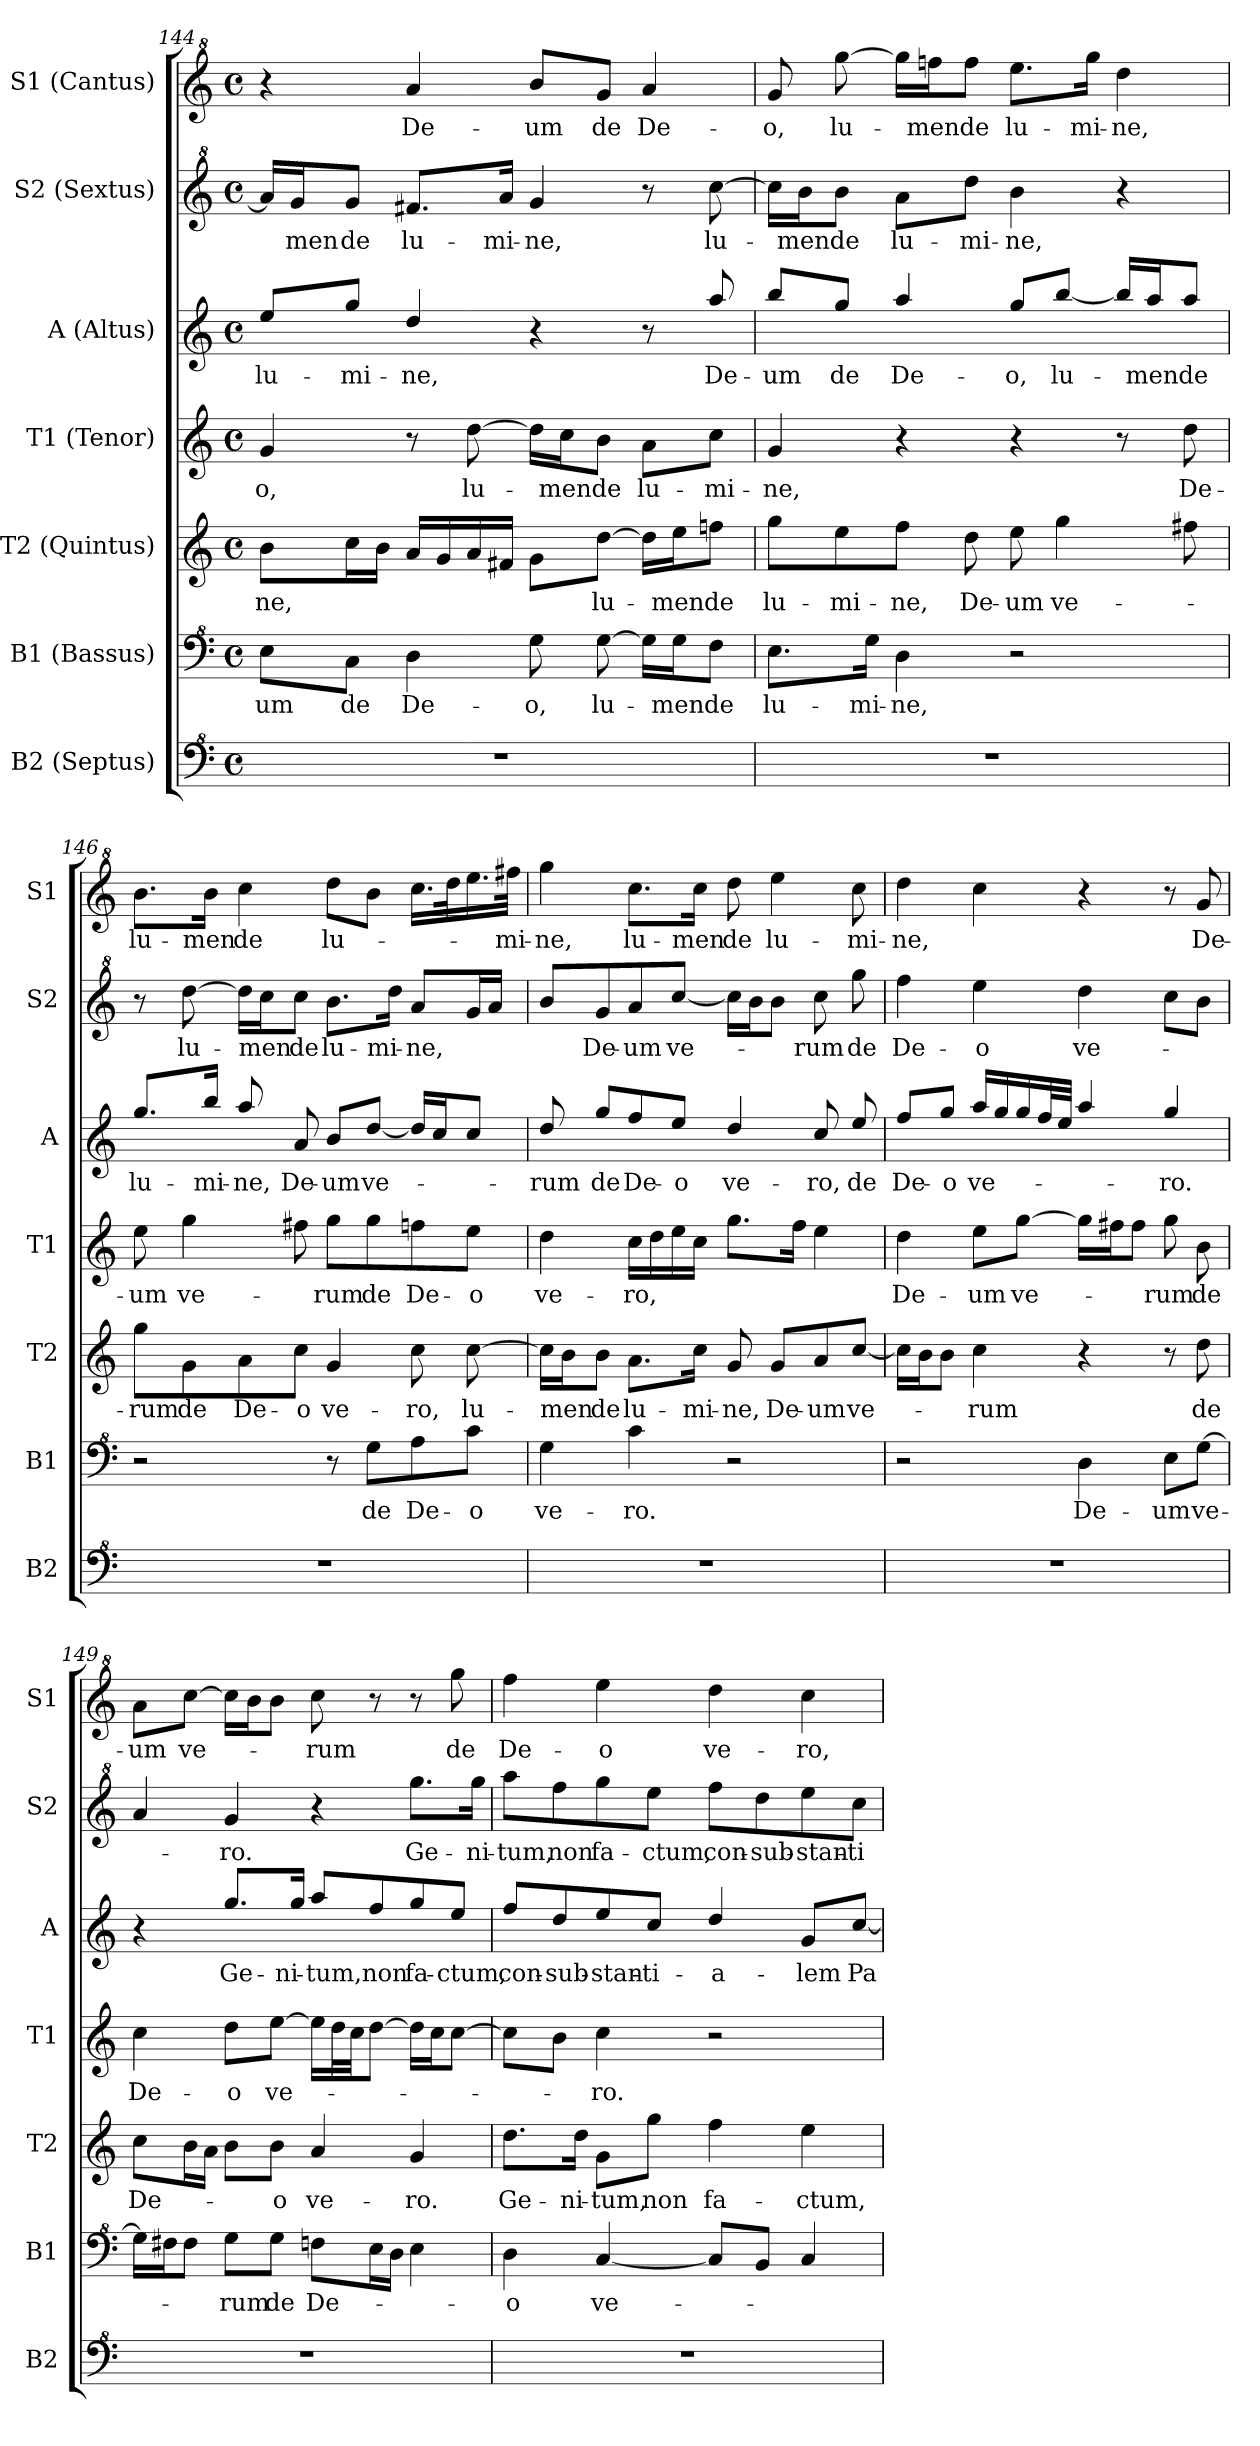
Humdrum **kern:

**kern	**kern	**text	**kern	**text	**kern	**text	**kern	**text	**kern	**text	**kern	**text
*part7	*part6	*part6	*part5	*part5	*part4	*part4	*part3	*part3	*part2	*part2	*part1	*part1
*staff7	*staff6	*staff6	*staff5	*staff5	*staff4	*staff4	*staff3	*staff3	*staff2	*staff2	*staff1	*staff1
*I"B2 (Septus)	*I"B1 (Bassus)	*	*I"T2 (Quintus)	*	*I"T1 (Tenor)	*	*I"A (Altus)	*	*I"S2 (Sextus)	*	*I"S1 (Cantus)	*
*I'B2	*I'B1	*	*I'T2	*	*I'T1	*	*I'A	*	*I'S2	*	*I'S1	*
!!LO:PB:g=z
*clefF^4	*clefF^4	*	*clefG2	*	*clefG2	*	*clefG2	*	*clefG^2	*	*clefG^2	*
*k[]	*k[]	*	*k[]	*	*k[]	*	*k[]	*	*k[]	*	*k[]	*
*M4/4	*M4/4	*	*M4/4	*	*M4/4	*	*M4/4	*	*M4/4	*	*M4/4	*
*met(c)	*met(c)	*	*met(c)	*	*met(c)	*	*met(c)	*	*met(c)	*	*met(c)	*
=144	=144	=144	=144	=144	=144	=144	=144	=144	=144	=144	=144	=144
!	!	!LO:LY:b	!	!LO:LY:b	!	!LO:LY:b	!	!LO:LY:b	!	!	!	!
1r	8e\L	-um	8b\L	-ne,	4g/	-o,	8ee/L	lu-	16aa/LL]	.	4r	.
!	!	!	!	!	!	!	!	!	!	!LO:LY:b	!	!
.	.	.	.	.	.	.	.	.	16gg/J	-men	.	.
!	!	!LO:LY:b	!	!	!	!	!	!LO:LY:b	!	!LO:LY:b	!	!
.	8c\J	de	16cc\L	.	.	.	8gg/J	-mi-	8gg/J	de	.	.
.	.	.	16b\JJ	.	.	.	.	.	.	.	.	.
!	!	!LO:LY:b	!	!	!	!	!	!LO:LY:b	!	!LO:LY:b	!	!LO:LY:b
.	4d\	De-	16a/LL	.	8r	.	4dd/	-ne,	8.ff#X/L	lu-	4aa/	De-
.	.	.	16g/	.	.	.	.	.	.	.	.	.
!	!	!	!	!	!	!LO:LY:b	!	!	!	!	!	!
.	.	.	16a/	.	[8dd\	lu-	.	.	.	.	.	.
!	!	!	!	!	!	!	!	!	!	!LO:LY:b	!	!
.	.	.	16f#X/JJ	.	.	.	.	.	16aa/Jk	-mi-	.	.
!	!	!LO:LY:b	!	!	!	!	!	!	!	!LO:LY:b	!	!LO:LY:b
.	8g\	-o,	8g\L	.	16dd\LL]	.	4r	.	4gg/	-ne,	8bb/L	-um
!	!	!	!	!	!	!LO:LY:b	!	!	!	!	!	!
.	.	.	.	.	16cc\J	-men	.	.	.	.	.	.
!	!	!LO:LY:b	!	!LO:LY:b	!	!LO:LY:b	!	!	!	!	!	!LO:LY:b
.	[8g\	lu-	[8dd\J	lu-	8b\J	de	.	.	.	.	8gg/J	de
!	!	!	!	!	!	!LO:LY:b	!	!	!	!	!	!LO:LY:b
.	16g\LL]	.	16dd\LL]	.	8a\L	lu-	8r	.	8r	.	4aa/	De-
!	!	!LO:LY:b	!	!LO:LY:b	!	!	!	!	!	!	!	!
.	16g\J	-men	16ee\J	-men	.	.	.	.	.	.	.	.
!	!	!LO:LY:b	!	!LO:LY:b	!	!LO:LY:b	!	!LO:LY:b	!	!LO:LY:b	!	!
.	8f\J	de	8ffn\J	de	8cc\J	-mi-	8aa/	De-	[8ccc\	lu-	.	.
=145	=145	=145	=145	=145	=145	=145	=145	=145	=145	=145	=145	=145
!	!	!LO:LY:b	!	!LO:LY:b	!	!LO:LY:b	!	!LO:LY:b	!	!	!	!LO:LY:b
1r	8.e\L	lu-	8gg\L	lu-	4g/	-ne,	8bb/L	-um	16ccc\LL]	.	8gg/	-o,
!	!	!	!	!	!	!	!	!	!	!LO:LY:b	!	!
.	.	.	.	.	.	.	.	.	16bb\J	-men	.	.
!	!	!	!	!LO:LY:b	!	!	!	!LO:LY:b	!	!LO:LY:b	!	!LO:LY:b
.	.	.	8ee\	-mi-	.	.	8gg/J	de	8bb\J	de	[8ggg\	lu-
!	!	!LO:LY:b	!	!	!	!	!	!	!	!	!	!
.	16g\Jk	-mi-	.	.	.	.	.	.	.	.	.	.
!	!	!LO:LY:b	!	!LO:LY:b	!	!	!	!LO:LY:b	!	!LO:LY:b	!	!
.	4d\	-ne,	8ff\J	-ne,	4r	.	4aa/	De-	8aa\L	lu-	16ggg\LL]	.
!	!	!	!	!	!	!	!	!	!	!	!	!LO:LY:b
.	.	.	.	.	.	.	.	.	.	.	16fffni\J	-men
!	!	!	!	!LO:LY:b	!	!	!	!	!	!LO:LY:b	!	!LO:LY:b
.	.	.	8dd\	De-	.	.	.	.	8ddd\J	-mi-	8fff\J	de
!	!	!	!	!LO:LY:b	!	!	!	!LO:LY:b	!	!LO:LY:b	!	!LO:LY:b
.	2r	.	8ee\	-um	4r	.	8gg/L	-o,	4bb\	-ne,	8.eee\L	lu-
!	!	!	!	!LO:LY:b	!	!	!	!LO:LY:b	!	!	!	!
.	.	.	4gg\	ve-	.	.	[8bb/J	lu-	.	.	.	.
!	!	!	!	!	!	!	!	!	!	!	!	!LO:LY:b
.	.	.	.	.	.	.	.	.	.	.	16ggg\Jk	-mi-
!	!	!	!	!	!	!	!	!	!	!	!	!LO:LY:b
.	.	.	.	.	8r	.	16bb/LL]	.	4r	.	4ddd\	-ne,
!	!	!	!	!	!	!	!	!LO:LY:b	!	!	!	!
.	.	.	.	.	.	.	16aa/J	-men	.	.	.	.
!	!	!	!	!	!	!LO:LY:b	!	!LO:LY:b	!	!	!	!
.	.	.	8ff#X\	.	8dd\	De-	8aa/J	de	.	.	.	.
=146	=146	=146	=146	=146	=146	=146	=146	=146	=146	=146	=146	=146
!	!	!	!	!LO:LY:b	!	!LO:LY:b	!	!LO:LY:b	!	!	!	!LO:LY:b
1r	2r	.	8gg\L	-rum	8ee\	-um	8.gg/L	lu-	8r	.	8.bb\L	lu-
!	!	!	!	!LO:LY:b	!	!LO:LY:b	!	!	!	!LO:LY:b	!	!
.	.	.	8g\	de	4gg\	ve-	.	.	[8ddd\	lu-	.	.
!	!	!	!	!	!	!	!	!LO:LY:b	!	!	!	!LO:LY:b
.	.	.	.	.	.	.	16bb/Jk	-mi-	.	.	16bb\Jk	-men
!	!	!	!	!LO:LY:b	!	!	!	!LO:LY:b	!	!	!	!LO:LY:b
.	.	.	8a\	De-	.	.	8aa/	-ne,	16ddd\LL]	.	4ccc\	de
!	!	!	!	!	!	!	!	!	!	!LO:LY:b	!	!
.	.	.	.	.	.	.	.	.	16ccc\J	-men	.	.
!	!	!	!	!LO:LY:b	!	!	!	!LO:LY:b	!	!LO:LY:b	!	!
.	.	.	8cc\J	-o	8ff#X\	.	8a/	De-	8ccc\J	de	.	.
!	!	!	!	!LO:LY:b	!	!LO:LY:b	!	!LO:LY:b	!	!LO:LY:b	!	!LO:LY:b
.	8r	.	4g/	ve-	8gg\L	-rum	8b/L	-um	8.bb\L	lu-	8ddd\L	lu-
!	!	!LO:LY:b	!	!	!	!LO:LY:b	!	!LO:LY:b	!	!	!	!
.	8g\L	de	.	.	8gg\	de	[8dd/J	ve-	.	.	8bb\J	.
!	!	!	!	!	!	!	!	!	!	!LO:LY:b	!	!
.	.	.	.	.	.	.	.	.	16ddd\Jk	-mi-	.	.
!	!	!LO:LY:b	!	!LO:LY:b	!	!LO:LY:b	!	!	!	!LO:LY:b	!	!
.	8a\	De-	8cc\	-ro,	8ffn\	De-	16dd/LL]	.	8aa/L	-ne,	16.ccc\LL	.
.	.	.	.	.	.	.	16cc/J	.	.	.	.	.
.	.	.	.	.	.	.	.	.	.	.	32ddd\K	.
!	!	!LO:LY:b	!	!LO:LY:b	!	!LO:LY:b	!	!	!	!	!	!
.	8cc\J	-o	[8cc\	lu-	8ee\J	-o	8cc/J	.	16gg/L	.	16.eee\	.
.	.	.	.	.	.	.	.	.	16aa/JJ	.	.	.
!	!	!	!	!	!	!	!	!	!	!	!	!LO:LY:b
.	.	.	.	.	.	.	.	.	.	.	32fff#X\JJk	-mi-
!!LO:LB:g=z
=147	=147	=147	=147	=147	=147	=147	=147	=147	=147	=147	=147	=147
!	!	!LO:LY:b	!	!	!	!LO:LY:b	!	!LO:LY:b	!	!	!	!LO:LY:b
1r	4g\	ve-	16cc\LL]	.	4dd\	ve-	8dd/	-rum	8bb/L	.	4ggg\	-ne,
!	!	!	!	!LO:LY:b	!	!	!	!	!	!	!	!
.	.	.	16b\J	-men	.	.	.	.	.	.	.	.
!	!	!	!	!LO:LY:b	!	!	!	!LO:LY:b	!	!LO:LY:b	!	!
.	.	.	8b\J	de	.	.	8gg/L	de	8gg/	De-	.	.
!	!	!LO:LY:b	!	!LO:LY:b	!	!LO:LY:b	!	!LO:LY:b	!	!LO:LY:b	!	!LO:LY:b
.	4cc\	-ro.	8.a\L	lu-	16cc\LL	-ro,	8ff/	De-	8aa/	-um	8.ccc\L	lu-
.	.	.	.	.	16dd\	.	.	.	.	.	.	.
!	!	!	!	!	!	!	!	!LO:LY:b	!	!LO:LY:b	!	!
.	.	.	.	.	16ee\	.	8ee/J	-o	[8ccc/J	ve-	.	.
!	!	!	!	!LO:LY:b	!	!	!	!	!	!	!	!LO:LY:b
.	.	.	16cc\Jk	-mi-	16cc\JJ	.	.	.	.	.	16ccc\Jk	-men
!	!	!	!	!LO:LY:b	!	!	!	!LO:LY:b	!	!	!	!LO:LY:b
.	2r	.	8g/	-ne,	8.gg\L	.	4dd/	ve-	16ccc\LL]	.	8ddd\	de
.	.	.	.	.	.	.	.	.	16bb\J	.	.	.
!	!	!	!	!LO:LY:b	!	!	!	!	!	!	!	!LO:LY:b
.	.	.	8g/L	De-	.	.	.	.	8bb\J	.	4eee\	lu-
.	.	.	.	.	16ff\Jk	.	.	.	.	.	.	.
!	!	!	!	!LO:LY:b	!	!	!	!LO:LY:b	!	!LO:LY:b	!	!
.	.	.	8a/	-um	4ee\	.	8cc/	-ro,	8ccc\	-rum	.	.
!	!	!	!	!LO:LY:b	!	!	!	!LO:LY:b	!	!LO:LY:b	!	!LO:LY:b
.	.	.	[8cc/J	ve-	.	.	8ee/	de	8ggg\	de	8ccc\	-mi-
=148	=148	=148	=148	=148	=148	=148	=148	=148	=148	=148	=148	=148
!	!	!	!	!	!	!LO:LY:b	!	!LO:LY:b	!	!LO:LY:b	!	!LO:LY:b
1r	2r	.	16cc\LL]	.	4dd\	De-	8ff/L	De-	4fff\	De-	4ddd\	-ne,
.	.	.	16b\J	.	.	.	.	.	.	.	.	.
!	!	!	!	!	!	!	!	!LO:LY:b	!	!	!	!
.	.	.	8b\J	.	.	.	8gg/J	-o	.	.	.	.
!	!	!	!	!LO:LY:b	!	!LO:LY:b	!	!LO:LY:b	!	!LO:LY:b	!	!
.	.	.	4cc\	-rum	8ee\L	-um	16aa/LL	ve-	4eee\	-o	4ccc\	.
.	.	.	.	.	.	.	16gg/	.	.	.	.	.
!	!	!	!	!	!	!LO:LY:b	!	!	!	!	!	!
.	.	.	.	.	[8gg\J	ve-	16gg/	.	.	.	.	.
.	.	.	.	.	.	.	32ff/L	.	.	.	.	.
.	.	.	.	.	.	.	32ee/JJJ	.	.	.	.	.
!	!	!LO:LY:b	!	!	!	!	!	!	!	!LO:LY:b	!	!
.	4d\	De-	4r	.	16gg\LL]	.	4aa/	.	4ddd\	ve-	4r	.
.	.	.	.	.	16ff#X\J	.	.	.	.	.	.	.
.	.	.	.	.	8ff#\J	.	.	.	.	.	.	.
!	!	!LO:LY:b	!	!	!	!LO:LY:b	!	!LO:LY:b	!	!	!	!
.	8e\L	-um	8r	.	8gg\	-rum	4gg/	-ro.	8ccc\L	.	8r	.
!	!	!LO:LY:b	!	!LO:LY:b	!	!LO:LY:b	!	!	!	!	!	!LO:LY:b
.	[8g\J	ve-	8dd\	de	8b\	de	.	.	8bb\J	.	8gg/	De-
=149	=149	=149	=149	=149	=149	=149	=149	=149	=149	=149	=149	=149
!	!	!	!	!LO:LY:b	!	!LO:LY:b	!	!	!	!	!	!LO:LY:b
1r	16g\LL]	.	8cc\L	De-	4cc\	De-	4r	.	4aa/	.	8aa\L	-um
.	16f#X\J	.	.	.	.	.	.	.	.	.	.	.
!	!	!	!	!	!	!	!	!	!	!	!	!LO:LY:b
.	8f#\J	.	16b\L	.	.	.	.	.	.	.	[8ccc\J	ve-
.	.	.	16a\JJ	.	.	.	.	.	.	.	.	.
!	!	!LO:LY:b	!	!	!	!LO:LY:b	!	!LO:LY:b	!	!LO:LY:b	!	!
.	8g\L	-rum	8b\L	.	8dd\L	-o	8.gg/L	Ge-	4gg/	-ro.	16ccc\LL]	.
.	.	.	.	.	.	.	.	.	.	.	16bb\J	.
!	!	!LO:LY:b	!	!LO:LY:b	!	!LO:LY:b	!	!	!	!	!	!
.	8g\J	de	8b\J	-o	[8ee\J	ve-	.	.	.	.	8bb\J	.
!	!	!	!	!	!	!	!	!LO:LY:b	!	!	!	!
.	.	.	.	.	.	.	16gg/Jk	-ni-	.	.	.	.
!	!	!LO:LY:b	!	!LO:LY:b	!	!	!	!LO:LY:b	!	!	!	!LO:LY:b
.	8fn\L	De-	4a/	ve-	16ee\LL]	.	8aa/L	-tum,	4r	.	8ccc\	-rum
.	.	.	.	.	32dd\L	.	.	.	.	.	.	.
.	.	.	.	.	32cc\JJ	.	.	.	.	.	.	.
!	!	!	!	!	!	!	!	!LO:LY:b	!	!	!	!
.	16e\L	.	.	.	[8dd\J	.	8ff/	non	.	.	8r	.
.	16d\JJ	.	.	.	.	.	.	.	.	.	.	.
!	!	!	!	!LO:LY:b	!	!	!	!LO:LY:b	!	!LO:LY:b	!	!
.	4e\	.	4g/	-ro.	16dd\LL]	.	8gg/	fa-	8.ggg\L	Ge-	8r	.
.	.	.	.	.	16cc\J	.	.	.	.	.	.	.
!	!	!	!	!	!	!	!	!LO:LY:b	!	!	!	!LO:LY:b
.	.	.	.	.	[8cc\J	.	8ee/J	-ctum,	.	.	8ggg\	de
!	!	!	!	!	!	!	!	!	!	!LO:LY:b	!	!
.	.	.	.	.	.	.	.	.	16ggg\Jk	-ni-	.	.
=150	=150	=150	=150	=150	=150	=150	=150	=150	=150	=150	=150	=150
!	!	!LO:LY:b	!	!LO:LY:b	!	!	!	!LO:LY:b	!	!LO:LY:b	!	!LO:LY:b
1r	4d\	-o	8.dd\L	Ge-	8cc\L]	.	8ff/L	con-	8aaa\L	-tum,	4fff\	De-
!	!	!	!	!	!	!	!	!LO:LY:b	!	!LO:LY:b	!	!
.	.	.	.	.	8b\J	.	8dd/	-sub-	8fff\	non	.	.
!	!	!	!	!LO:LY:b	!	!	!	!	!	!	!	!
.	.	.	16dd\Jk	-ni-	.	.	.	.	.	.	.	.
!	!	!LO:LY:b	!	!LO:LY:b	!	!LO:LY:b	!	!LO:LY:b	!	!LO:LY:b	!	!LO:LY:b
.	[4c/	ve-	8g\L	-tum,	4cc\	-ro.	8ee/	-stan-	8ggg\	fa-	4eee\	-o
!	!	!	!	!LO:LY:b	!	!	!	!LO:LY:b	!	!LO:LY:b	!	!
.	.	.	8gg\J	non	.	.	8cc/J	-ti-	8eee\J	-ctum,	.	.
!	!	!	!	!LO:LY:b	!	!	!	!LO:LY:b	!	!LO:LY:b	!	!LO:LY:b
.	8c/L]	.	4ff\	fa-	2r	.	4dd/	-a-	8fff\L	con-	4ddd\	ve-
!	!	!	!	!	!	!	!	!	!	!LO:LY:b	!	!
.	8B/J	.	.	.	.	.	.	.	8ddd\	-sub-	.	.
!	!	!	!	!LO:LY:b	!	!	!	!LO:LY:b	!	!LO:LY:b	!	!LO:LY:b
.	4c/	.	4ee\	-ctum,	.	.	8g/L	-lem	8eee\	-stan-	4ccc\	-ro,
!	!	!	!	!	!	!	!	!LO:LY:b	!	!LO:LY:b	!	!
.	.	.	.	.	.	.	[8cc/J	Pa-	8ccc\J	-ti-	.	.
=	=	=	=	=	=	=	=	=	=	=	=	=
*-	*-	*-	*-	*-	*-	*-	*-	*-	*-	*-	*-	*-
